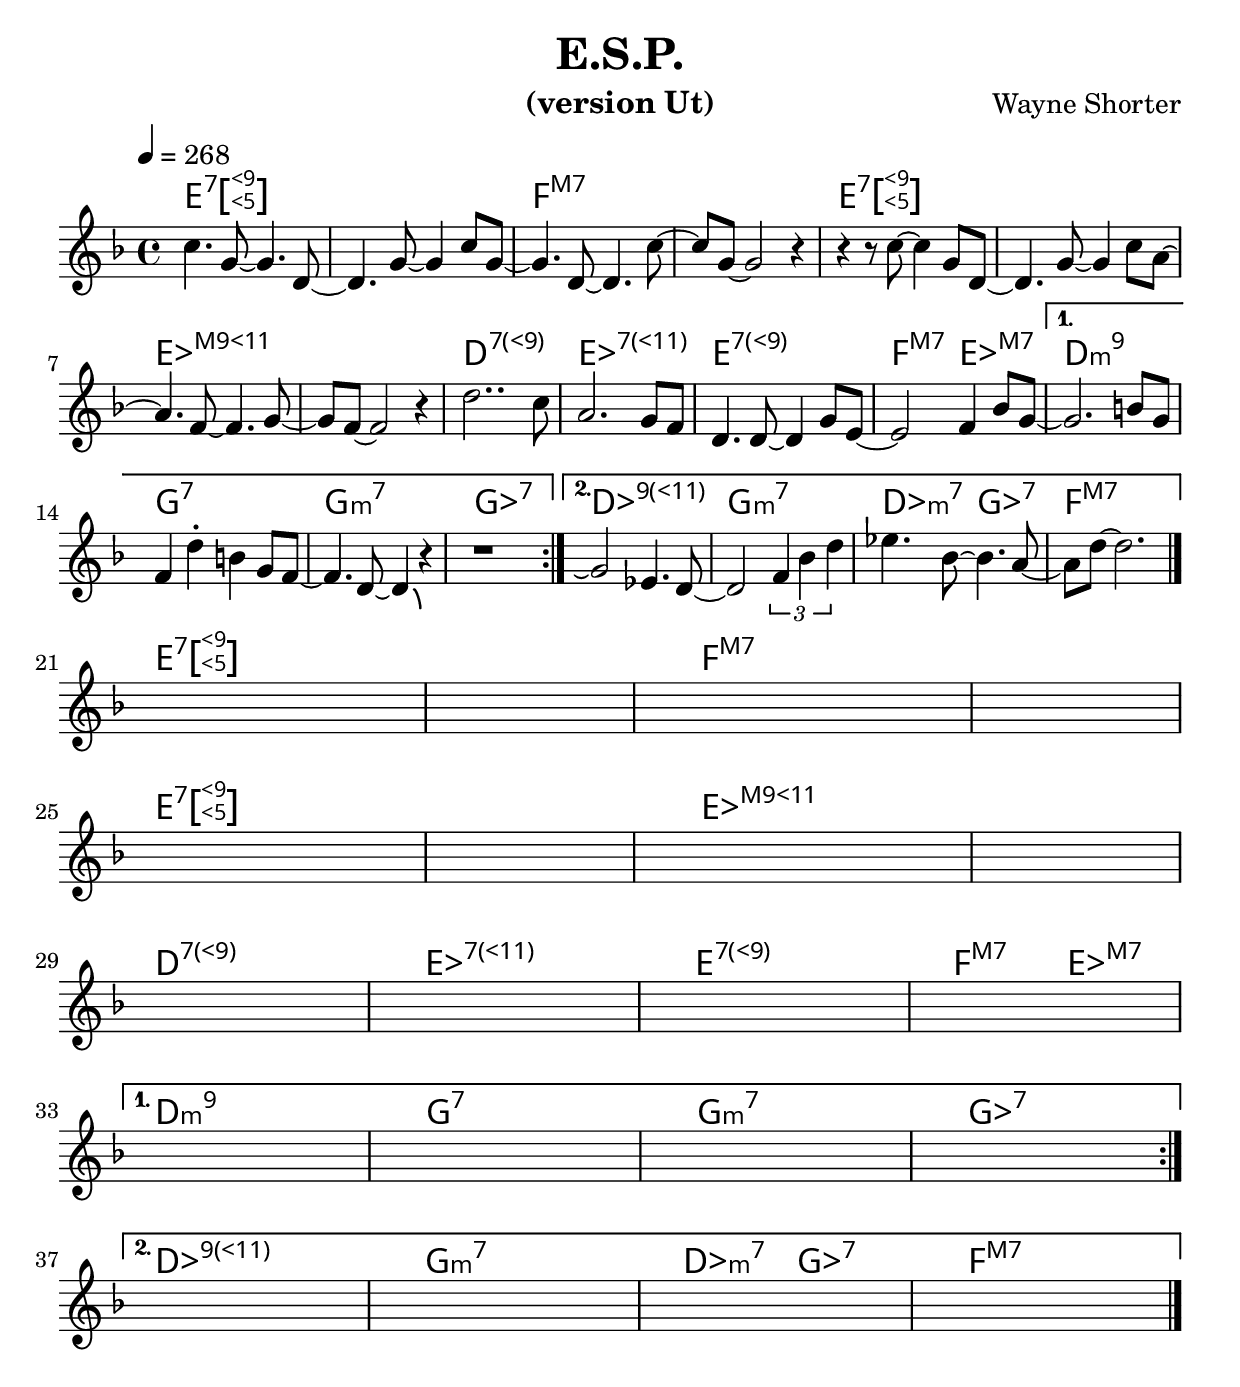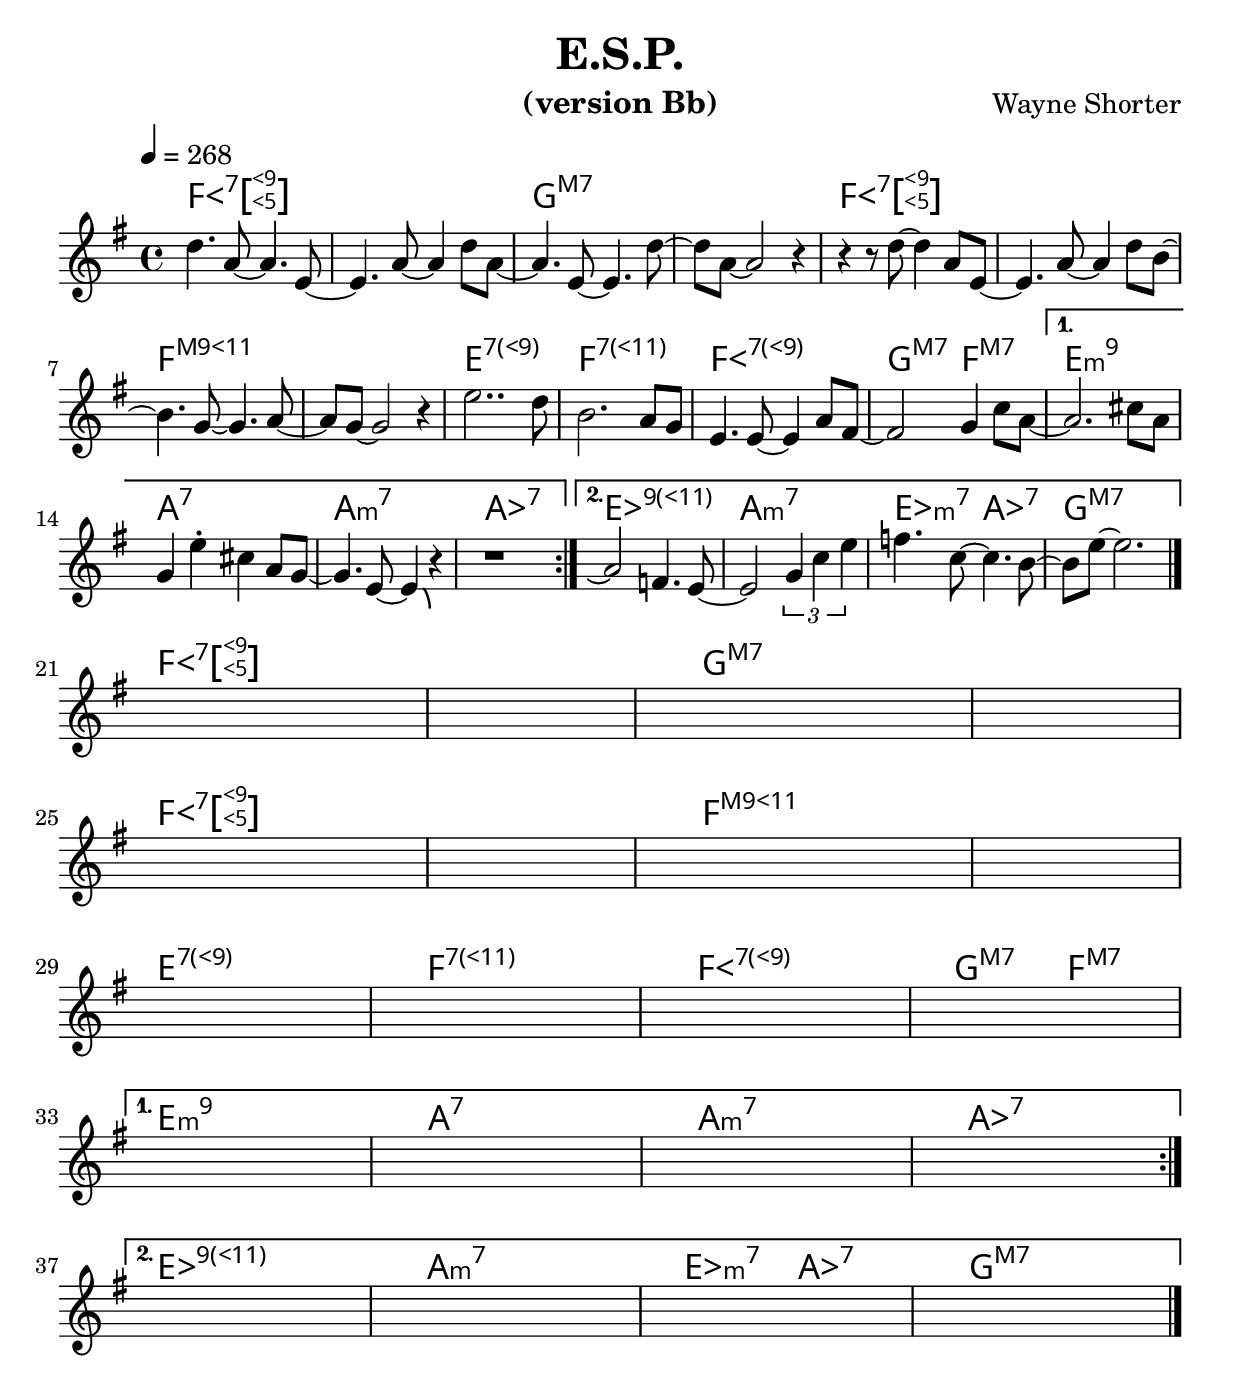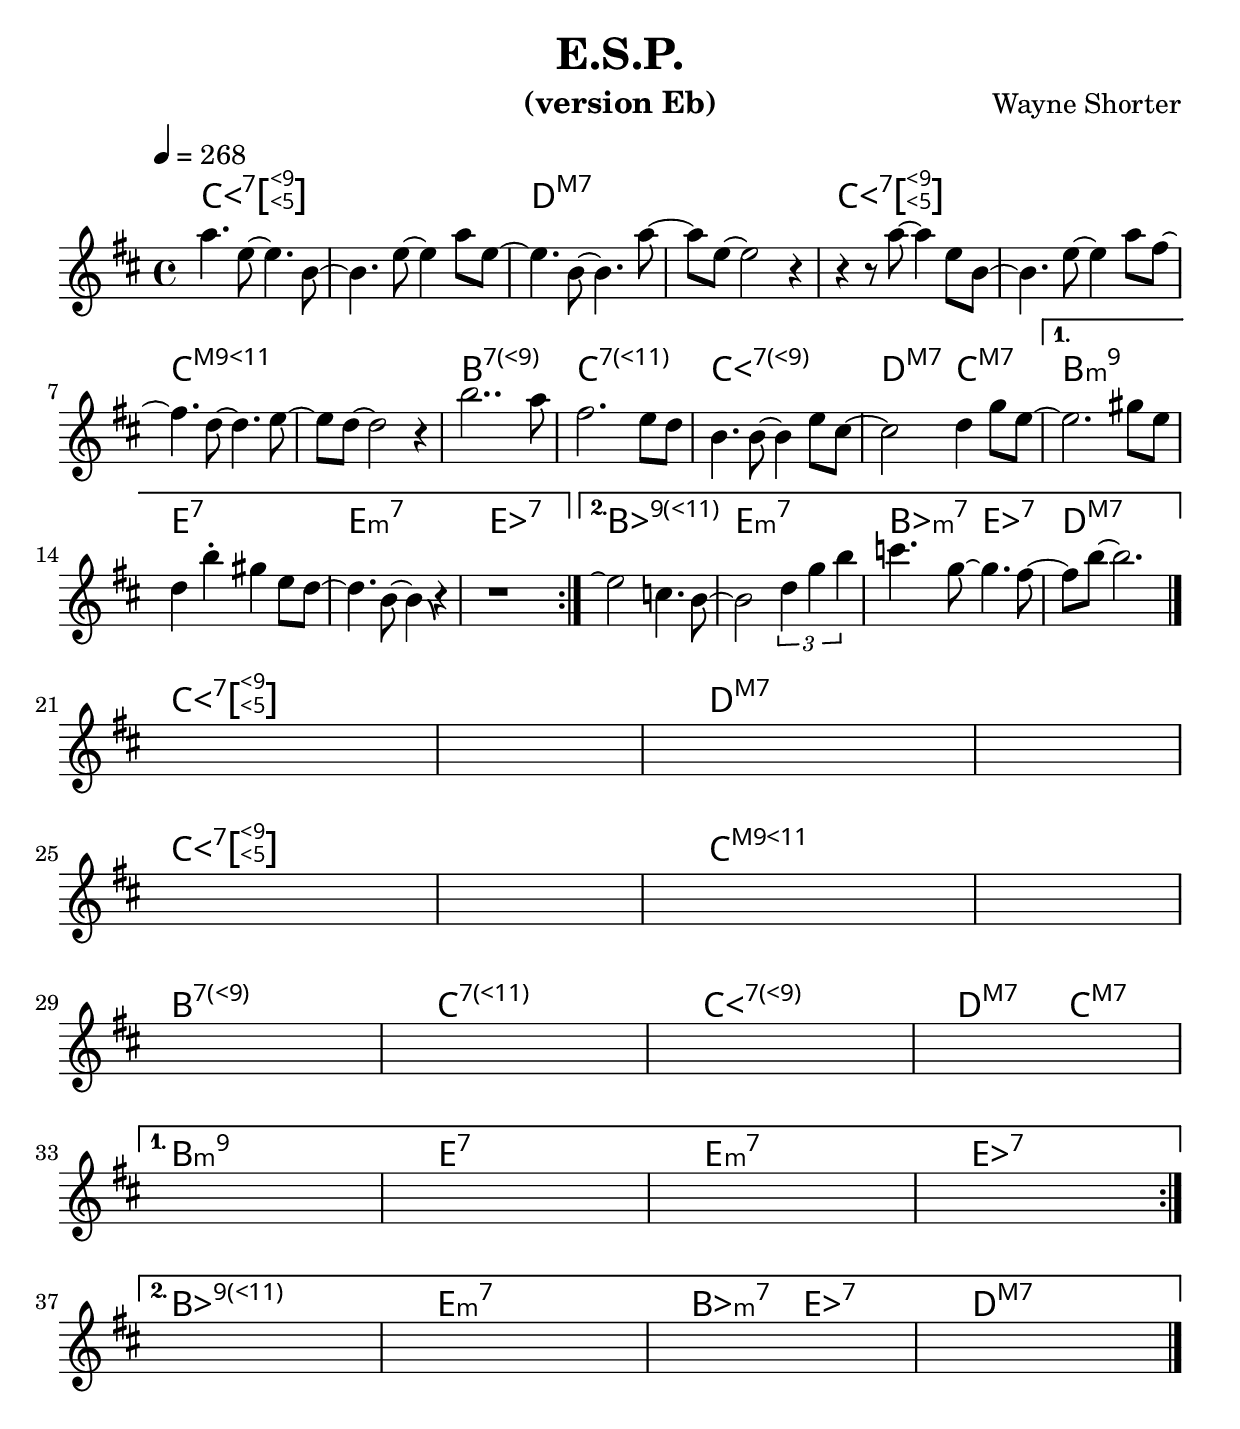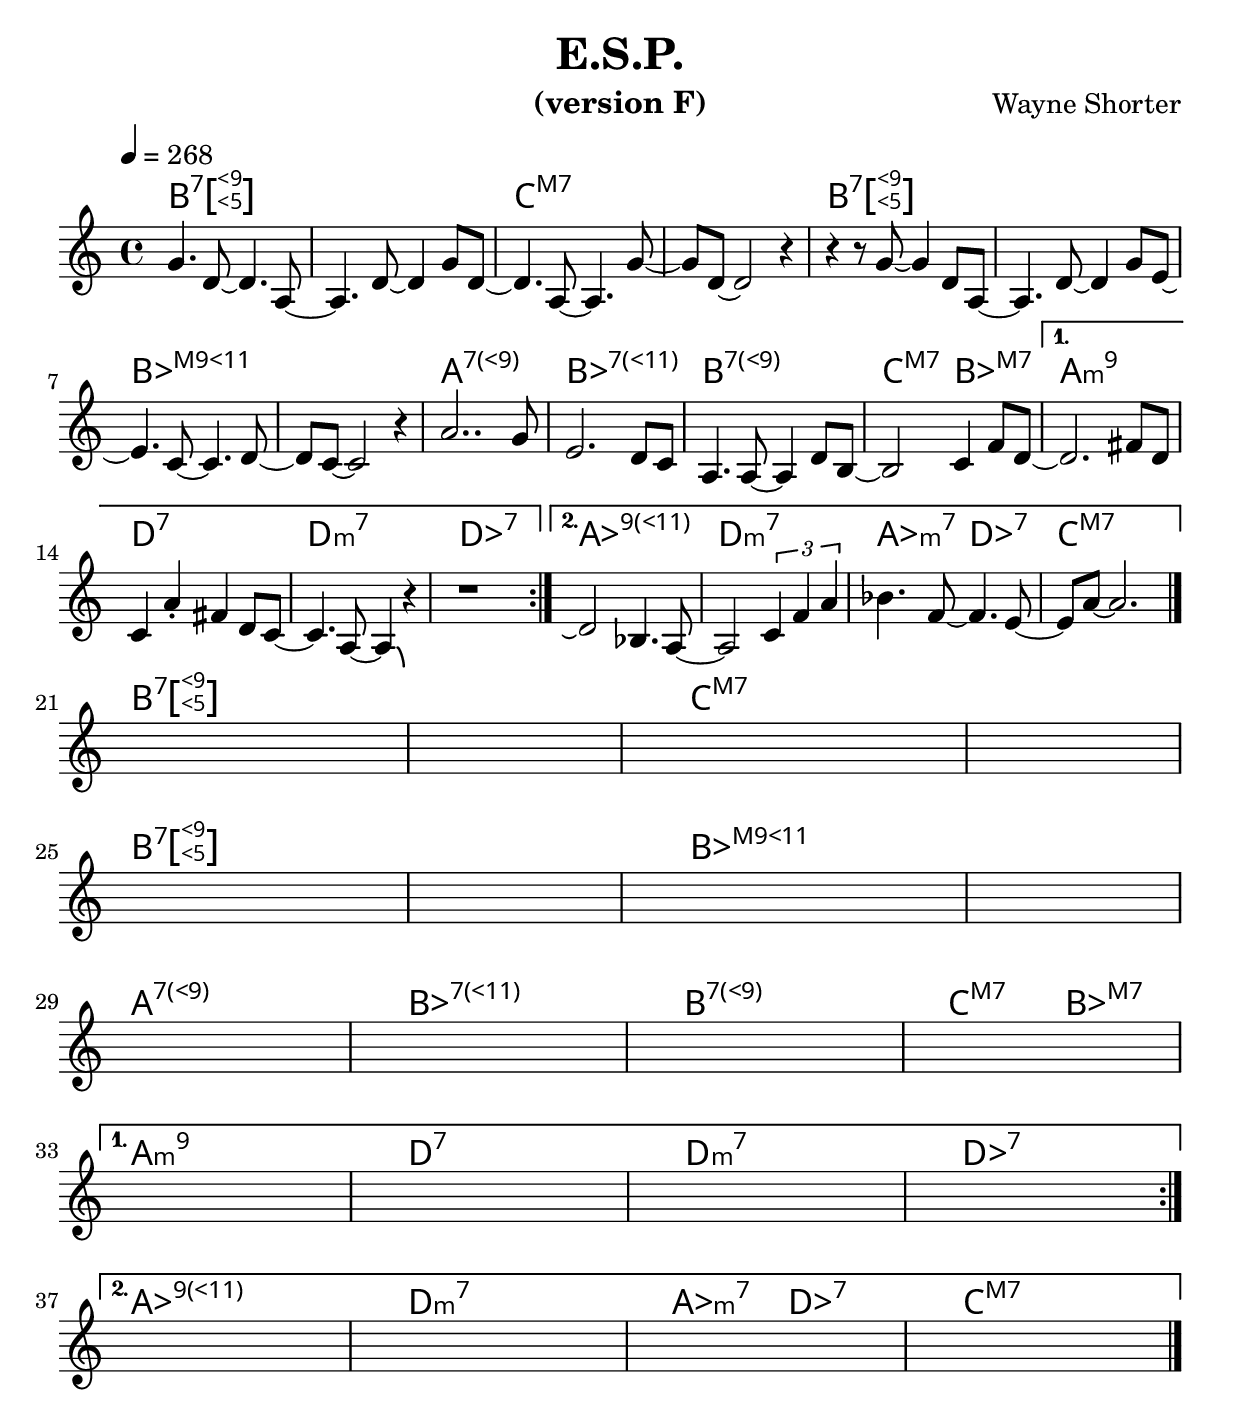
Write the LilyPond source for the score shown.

% Created on Mon Sep 20 15:23:38 CEST 2010
\version "2.22.0"

#(set-global-staff-size 24)
#(set-default-paper-size "a4")

\include "utils/AccordsJazzDefs.ly"

\paper { indent = 0\cm} 


\header {
	title = "E.S.P." 
 	composer = "Wayne Shorter"
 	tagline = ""

}


accords = \chords {
%		\set chordNameExceptions = #chExceptions
		\repeat volta 2 {e1:7.5+.9+ s f:maj7 s
	e1:7.5+.9+ s es:maj9.11+ s
		d:7.9+ es:7.11+ e:7.9+ f2:maj7 es:maj7}
		\alternative
		{
		{d1:m9 g:7 g:m7 ges:7}
		{des:9.11+ g:m7 des2:m7 ges:7 f1:maj7}}
		\repeat volta 2 {e1:7.5+.9+ s f:maj7 s
	e1:7.5+.9+ s es:maj9.11+ s
		d:7.9+ es:7.11+ e:7.9+ f2:maj7 es:maj7}
		\alternative
		{
		{d1:m9 g:7 g:m7 ges:7}
		{des:9.11+ g:m7 des2:m7 ges:7 f1:maj7}}
}

theme = \new Staff {
	\time 4/4
	\tempo 4 = 268
	\set Staff.midiInstrument = "violin"
	\key f \major
	\clef treble
	\accidentalStyle modern-cautionary
	\relative c' { 	
 % Type notes here 
\compressEmptyMeasures
\repeat volta 2
{
c'4. g8~ g4. d8~
d4. g8~ g4 c8 g~
g4. d8~ d4. c'8~
c g~ g2 r4
r4 r8 c~ c4 g8 d~
d4. g8~ g4 c8 a~
a4. f8~ f4. g8~
g f~ f2 r4
d'2.. c8
a2. g8 f
d4. d8~ d4 g8 e~
e2 f4 bes8 g~
}
\alternative {
	{g2. b8 g 
f4 d'-. b g8 f~
f4. d8~ d4-\bendAfter #-3  r
	r1}
	{g2\repeatTie es4. d8~ 
	d2 \tuplet 3/2 {f4 bes d}
	es4. bes8~ bes4. a8~
	a d~ d2.
	}
}
\bar "|."
\break

\repeat volta 2
{s1 s s s \break s s s s \break s s s s \break}
\alternative {{s s s s \break}{s s s s}}
\bar "|."
	}
}

\include "utils/books.ly"